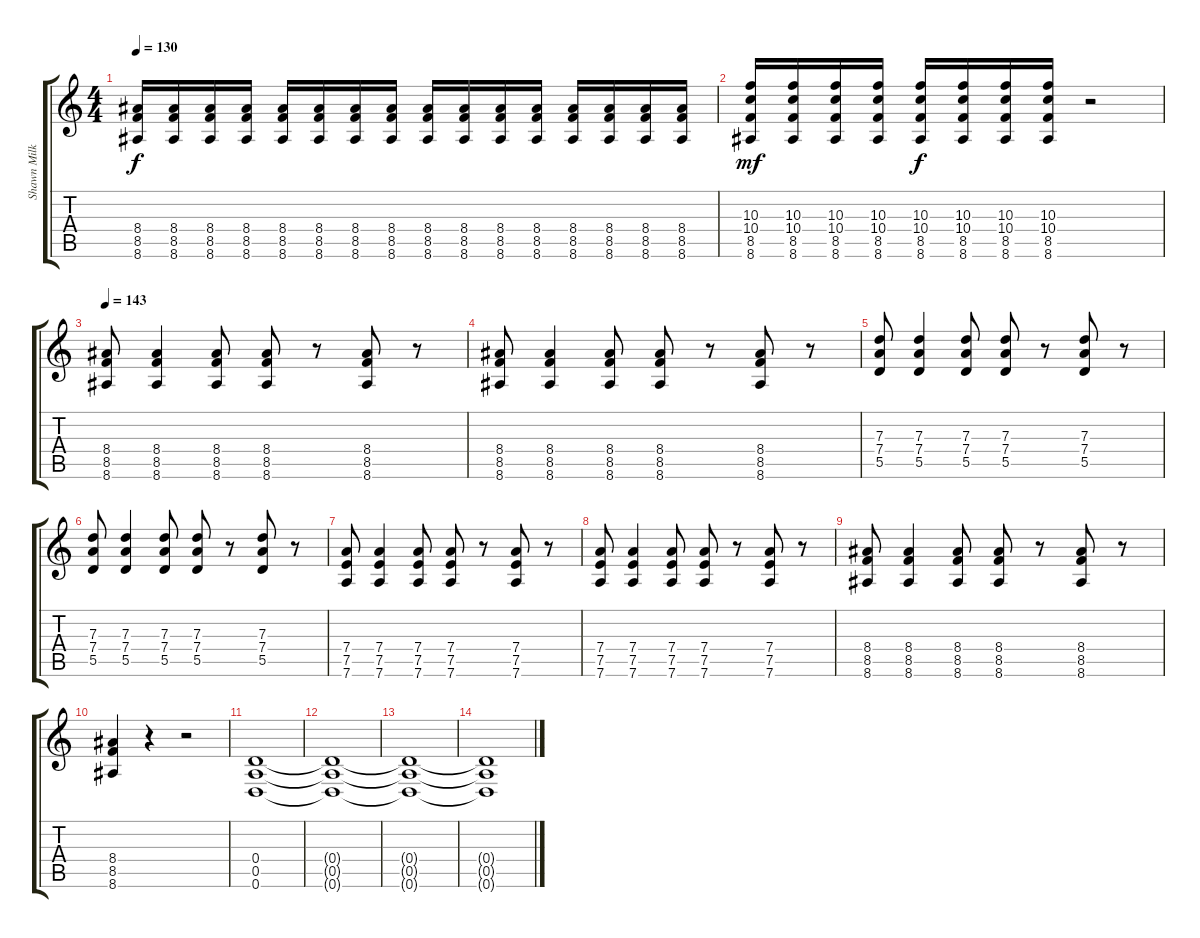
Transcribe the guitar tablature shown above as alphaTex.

\track ("Shawn Milke - Guitar" "Shawn Milk") {instrument distortionguitar}
\staff {score tabs}
\tuning (E4 B3 G3 D3 A2 D2) {hide}
\ts (4 4)
\tempo 130
\clef g2
\ks c
(8.4 8.5 8.6).16{dy f} (8.4 8.5 8.6).16 (8.4 8.5 8.6).16 (8.4 8.5 8.6).16 (8.4 8.5 8.6).16 (8.4 8.5 8.6).16 (8.4 8.5 8.6).16 (8.4 8.5 8.6).16 (8.4 8.5 8.6).16 (8.4 8.5 8.6).16 (8.4 8.5 8.6).16 (8.4 8.5 8.6).16 (8.4 8.5 8.6).16 (8.4 8.5 8.6).16 (8.4 8.5 8.6).16 (8.4 8.5 8.6).16 |
(10.3 10.4 8.5 8.6).16{dy mf} (10.3 10.4 8.5 8.6).16 (10.3 10.4 8.5 8.6).16 (10.3 10.4 8.5 8.6).16 (10.3 10.4 8.5 8.6).16{dy f} (10.3 10.4 8.5 8.6).16 (10.3 10.4 8.5 8.6).16 (10.3 10.4 8.5 8.6).16 r.2 |
\tempo 143
(8.4 8.5 8.6).8 (8.4 8.5 8.6).4 (8.4 8.5 8.6).8 (8.4 8.5 8.6).8 r.8 (8.4 8.5 8.6).8 r.8 |
(8.4 8.5 8.6).8 (8.4 8.5 8.6).4 (8.4 8.5 8.6).8 (8.4 8.5 8.6).8 r.8 (8.4 8.5 8.6).8 r.8 |
(7.3 7.4 5.5).8 (7.3 7.4 5.5).4 (7.3 7.4 5.5).8 (7.3 7.4 5.5).8 r.8 (7.3 7.4 5.5).8 r.8 |
(7.3 7.4 5.5).8 (7.3 7.4 5.5).4 (7.3 7.4 5.5).8 (7.3 7.4 5.5).8 r.8 (7.3 7.4 5.5).8 r.8 |
(7.4 7.5 7.6).8 (7.4 7.5 7.6).4 (7.4 7.5 7.6).8 (7.4 7.5 7.6).8 r.8 (7.4 7.5 7.6).8 r.8 |
(7.4 7.5 7.6).8 (7.4 7.5 7.6).4 (7.4 7.5 7.6).8 (7.4 7.5 7.6).8 r.8 (7.4 7.5 7.6).8 r.8 |
(8.4 8.5 8.6).8 (8.4 8.5 8.6).4 (8.4 8.5 8.6).8 (8.4 8.5 8.6).8 r.8 (8.4 8.5 8.6).8 r.8 |
(8.4 8.5 8.6).4 r.4 r.2 |
(0.4 0.5 0.6).1{volume 0} |
(0.4{t} 0.5{t} 0.6{t}).1 |
(0.4{t} 0.5{t} 0.6{t}).1 |
(0.4{t} 0.5{t} 0.6{t}).1
